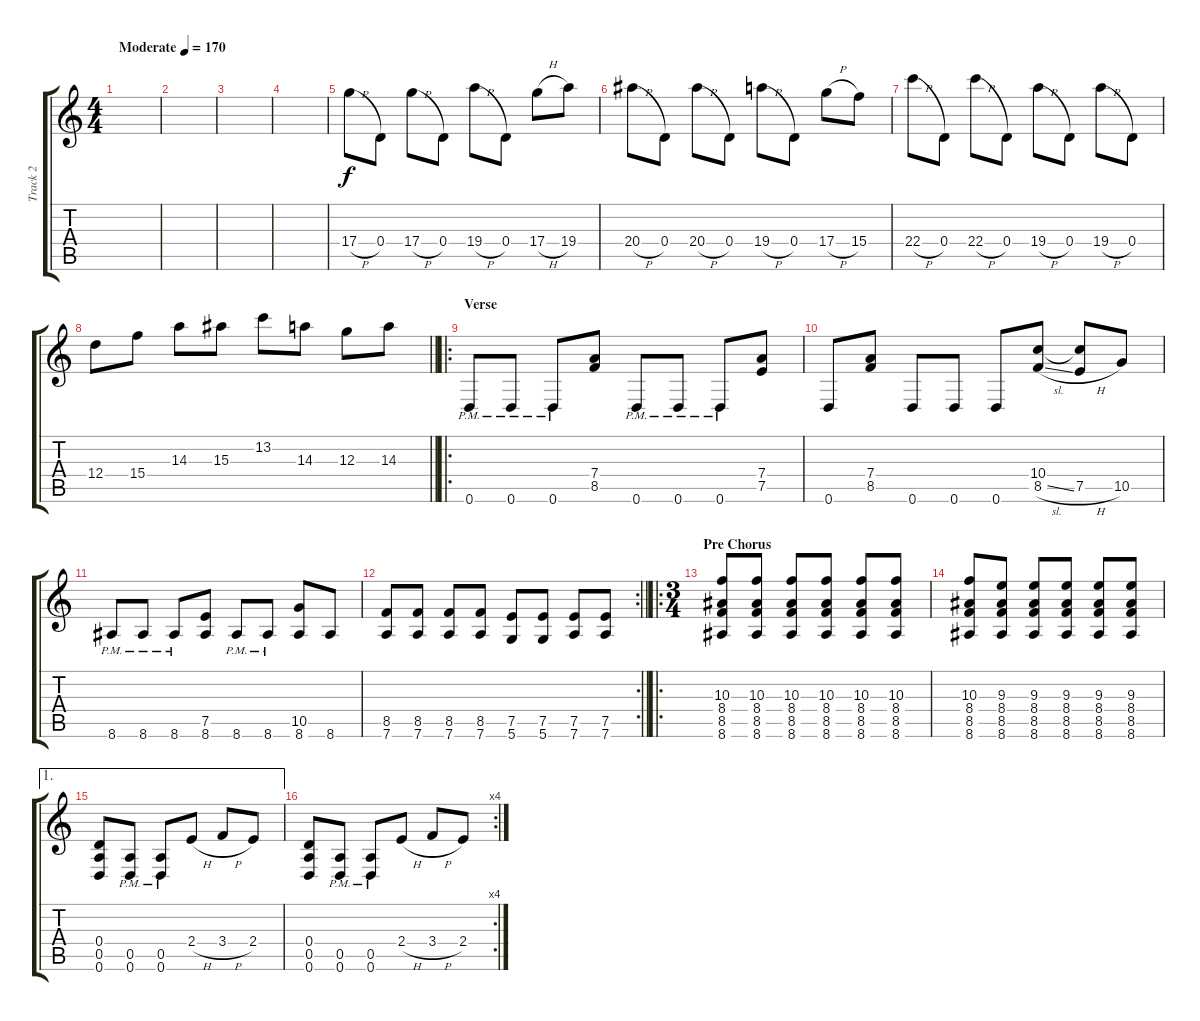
\track ("Track 2" "Track 2") {instrument distortionguitar}
\staff {score tabs}
\tuning (E4 B3 G3 D3 A2 D2) {hide}
\ts (4 4)
\tempo (170 "Moderate")
\clef g2
\ks c
|
|
|
|
17.4{h}.8 0.4.8 17.4{h}.8 0.4.8 19.4{h}.8 0.4.8 17.4{h}.8 19.4.8 |
20.4{h}.8 0.4.8 20.4{h}.8 0.4.8 19.4{h}.8 0.4.8 17.4{h}.8 15.4.8 |
22.4{h}.8 0.4.8 22.4{h}.8 0.4.8 19.4{h}.8 0.4.8 19.4{h}.8 0.4.8 |
\barLineRight lightlight
12.4.8 15.4.8 14.3.8 15.3.8 13.2.8 14.3.8 12.3.8 14.3.8 |
\ro
\section ("" "Verse")
0.6{pm}.8 0.6{pm}.8 0.6{pm}.8 (7.4 8.5).8 0.6{pm}.8 0.6{pm}.8 0.6{pm}.8 (7.4 7.5).8 |
0.6.8 (7.4 8.5).8 0.6.8 0.6.8 0.6.8 (10.4 8.5{sl}).8 (10.4{t} 7.5{h}).8 10.5.8 |
8.6{pm}.8 8.6{pm}.8 8.6{pm}.8 (7.5 8.6).8 8.6{pm}.8 8.6{pm}.8 (10.5 8.6).8 8.6.8 |
\rc 2
\barLineRight lightlight
(8.5 7.6).8 (8.5 7.6).8 (8.5 7.6).8 (8.5 7.6).8 (7.5 5.6).8 (7.5 5.6).8 (7.5 7.6).8 (7.5 7.6).8 |
\ro
\ts (3 4)
\section ("" "Pre Chorus")
(10.3 8.4 8.5 8.6).8 (10.3 8.4 8.5 8.6).8 (10.3 8.4 8.5 8.6).8 (10.3 8.4 8.5 8.6).8 (10.3 8.4 8.5 8.6).8 (10.3 8.4 8.5 8.6).8 |
(10.3 8.4 8.5 8.6).8 (9.3 8.4 8.5 8.6).8 (9.3 8.4 8.5 8.6).8 (9.3 8.4 8.5 8.6).8 (9.3 8.4 8.5 8.6).8 (9.3 8.4 8.5 8.6).8 |
\ae 1
(0.4 0.5 0.6).8 (0.5{pm} 0.6{pm}).8 (0.5{pm} 0.6{pm}).8 2.4{h}.8 3.4{h}.8 2.4.8 |
\rc 4
(0.4 0.5 0.6).8 (0.5{pm} 0.6{pm}).8 (0.5{pm} 0.6{pm}).8 2.4{h}.8 3.4{h}.8 2.4.8
